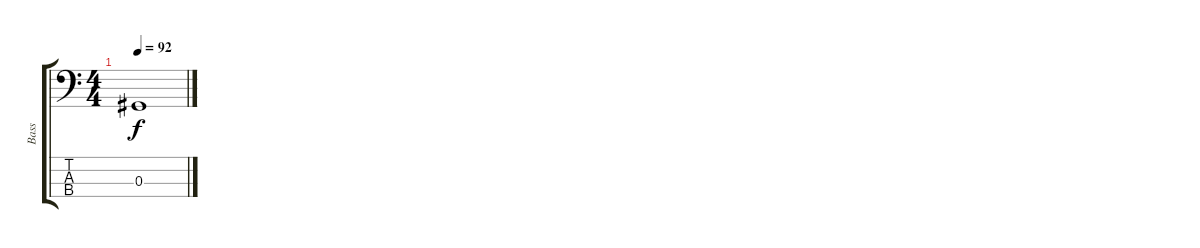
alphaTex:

\track ("Bass" "Bass") {instrument electricbasspick}
\staff {score tabs}
\tuning (Gb2 Db2 Ab1 Eb1) {hide}
\ts (4 4)
\tempo 92
\clef f4
\ks c
0.3.1{dy f}
